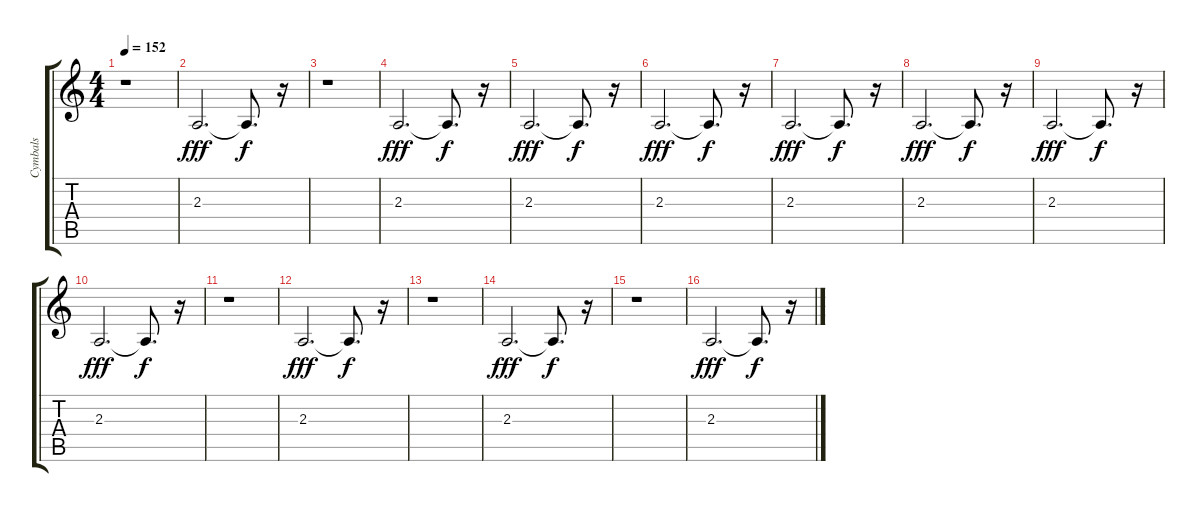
\track ("Cymbals" "Cymbals") {instrument stringensemble1}
\staff {score tabs}
\tuning (E4 B3 G3 D3 A2 E2) {hide}
\ts (4 4)
\tempo 152
\clef g2
\ks c
r.1{dy f} |
2.3.2{d dy fff} 2.3{t}.8{d dy f} r.16 |
r.1 |
2.3.2{d dy fff} 2.3{t}.8{d dy f} r.16 |
2.3.2{d dy fff} 2.3{t}.8{d dy f} r.16 |
2.3.2{d dy fff} 2.3{t}.8{d dy f} r.16 |
2.3.2{d dy fff} 2.3{t}.8{d dy f} r.16 |
2.3.2{d dy fff} 2.3{t}.8{d dy f} r.16 |
2.3.2{d dy fff} 2.3{t}.8{d dy f} r.16 |
2.3.2{d dy fff} 2.3{t}.8{d dy f} r.16 |
r.1 |
2.3.2{d dy fff} 2.3{t}.8{d dy f} r.16 |
r.1 |
2.3.2{d dy fff} 2.3{t}.8{d dy f} r.16 |
r.1 |
2.3.2{d dy fff} 2.3{t}.8{d dy f} r.16
